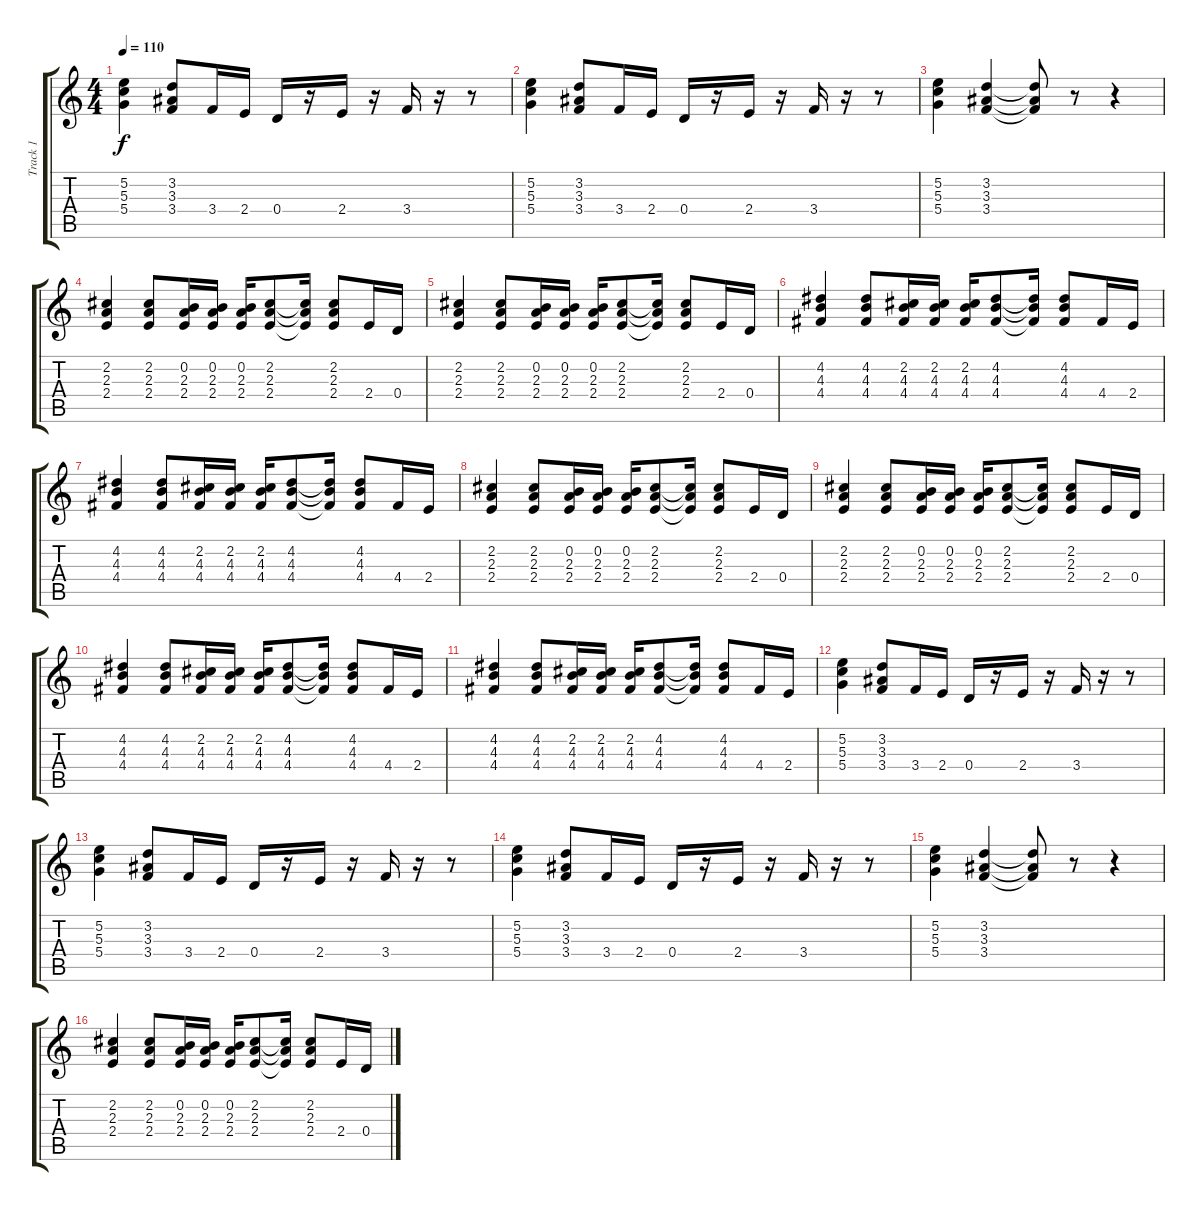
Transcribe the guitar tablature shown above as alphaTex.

\track ("Track 1" "Track 1") {instrument acousticguitarsteel}
\staff {score tabs}
\tuning (E4 B3 G3 D3 A2 E2) {hide}
\ts (4 4)
\tempo 110
\clef g2
\ks c
(5.2 5.3 5.4).4{dy f} (3.2 3.3 3.4).8 3.4.16 2.4.16 0.4.16 r.16 2.4.16 r.16 3.4.16 r.16 r.8 |
(5.2 5.3 5.4).4 (3.2 3.3 3.4).8 3.4.16 2.4.16 0.4.16 r.16 2.4.16 r.16 3.4.16 r.16 r.8 |
(5.2 5.3 5.4).4 (3.2 3.3 3.4).4 (3.2{t} 3.3{t} 3.4{t}).8 r.8 r.4 |
(2.2 2.3 2.4).4 (2.2 2.3 2.4).8 (0.2 2.3 2.4).16 (0.2 2.3 2.4).16 (0.2 2.3 2.4).16 (2.2 2.3 2.4).8 (2.2{t} 2.3{t} 2.4{t}).16 (2.2 2.3 2.4).8 2.4.16 0.4.16 |
(2.2 2.3 2.4).4 (2.2 2.3 2.4).8 (0.2 2.3 2.4).16 (0.2 2.3 2.4).16 (0.2 2.3 2.4).16 (2.2 2.3 2.4).8 (2.2{t} 2.3{t} 2.4{t}).16 (2.2 2.3 2.4).8 2.4.16 0.4.16 |
(4.2 4.3 4.4).4 (4.2 4.3 4.4).8 (2.2 4.3 4.4).16 (2.2 4.3 4.4).16 (2.2 4.3 4.4).16 (4.2 4.3 4.4).8 (4.2{t} 4.3{t} 4.4{t}).16 (4.2 4.3 4.4).8 4.4.16 2.4.16 |
(4.2 4.3 4.4).4 (4.2 4.3 4.4).8 (2.2 4.3 4.4).16 (2.2 4.3 4.4).16 (2.2 4.3 4.4).16 (4.2 4.3 4.4).8 (4.2{t} 4.3{t} 4.4{t}).16 (4.2 4.3 4.4).8 4.4.16 2.4.16 |
(2.2 2.3 2.4).4 (2.2 2.3 2.4).8 (0.2 2.3 2.4).16 (0.2 2.3 2.4).16 (0.2 2.3 2.4).16 (2.2 2.3 2.4).8 (2.2{t} 2.3{t} 2.4{t}).16 (2.2 2.3 2.4).8 2.4.16 0.4.16 |
(2.2 2.3 2.4).4 (2.2 2.3 2.4).8 (0.2 2.3 2.4).16 (0.2 2.3 2.4).16 (0.2 2.3 2.4).16 (2.2 2.3 2.4).8 (2.2{t} 2.3{t} 2.4{t}).16 (2.2 2.3 2.4).8 2.4.16 0.4.16 |
(4.2 4.3 4.4).4 (4.2 4.3 4.4).8 (2.2 4.3 4.4).16 (2.2 4.3 4.4).16 (2.2 4.3 4.4).16 (4.2 4.3 4.4).8 (4.2{t} 4.3{t} 4.4{t}).16 (4.2 4.3 4.4).8 4.4.16 2.4.16 |
(4.2 4.3 4.4).4 (4.2 4.3 4.4).8 (2.2 4.3 4.4).16 (2.2 4.3 4.4).16 (2.2 4.3 4.4).16 (4.2 4.3 4.4).8 (4.2{t} 4.3{t} 4.4{t}).16 (4.2 4.3 4.4).8 4.4.16 2.4.16 |
(5.2 5.3 5.4).4 (3.2 3.3 3.4).8 3.4.16 2.4.16 0.4.16 r.16 2.4.16 r.16 3.4.16 r.16 r.8 |
(5.2 5.3 5.4).4 (3.2 3.3 3.4).8 3.4.16 2.4.16 0.4.16 r.16 2.4.16 r.16 3.4.16 r.16 r.8 |
(5.2 5.3 5.4).4 (3.2 3.3 3.4).8 3.4.16 2.4.16 0.4.16 r.16 2.4.16 r.16 3.4.16 r.16 r.8 |
(5.2 5.3 5.4).4 (3.2 3.3 3.4).4 (3.2{t} 3.3{t} 3.4{t}).8 r.8 r.4 |
(2.2 2.3 2.4).4 (2.2 2.3 2.4).8 (0.2 2.3 2.4).16 (0.2 2.3 2.4).16 (0.2 2.3 2.4).16 (2.2 2.3 2.4).8 (2.2{t} 2.3{t} 2.4{t}).16 (2.2 2.3 2.4).8 2.4.16 0.4.16
